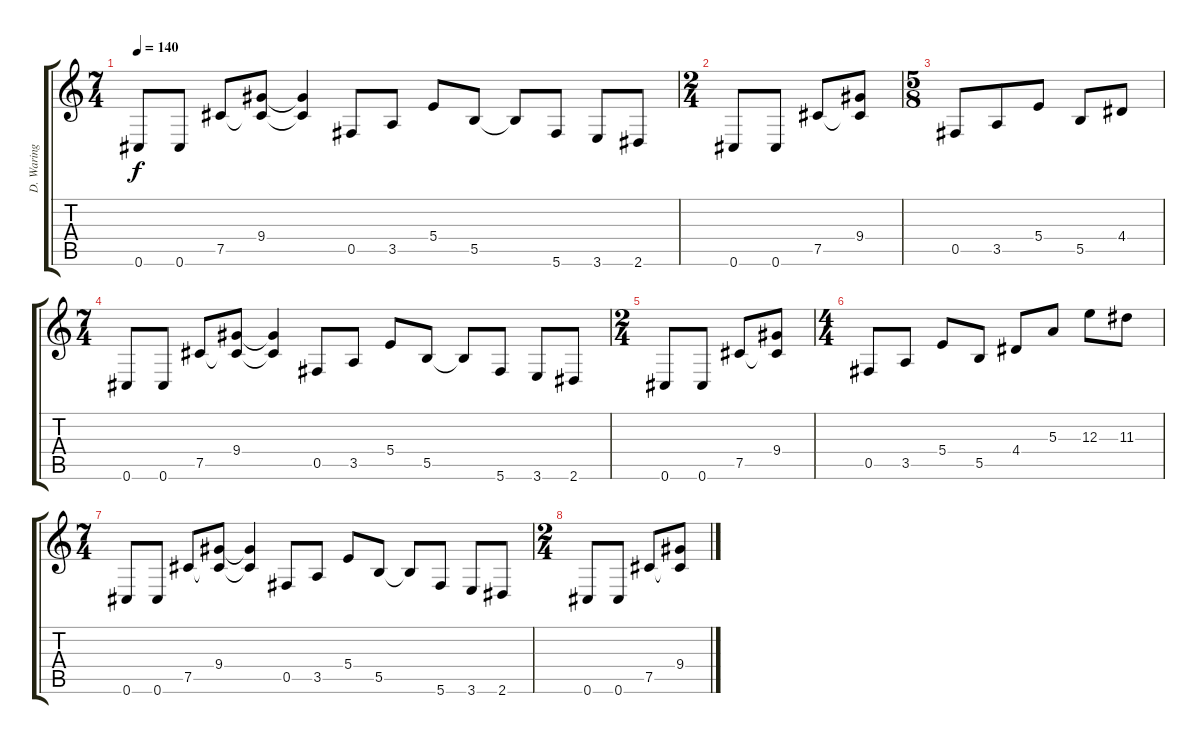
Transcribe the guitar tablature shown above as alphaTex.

\track ("D. Waring Gtr." "D. Waring ") {instrument distortionguitar}
\staff {score tabs}
\tuning (Db4 Ab3 E3 B2 Gb2 Db2) {hide}
\ts (7 4)
\tempo 140
\clef g2
\ks c
0.6.8{dy f} 0.6.8 7.5.8 (9.4 7.5{t}).8 (9.4{t} 7.5{t}).4 0.5.8 3.5.8 5.4.8 5.5.8 5.5{t}.8 5.6.8 3.6.8 2.6.8 |
\ts (2 4)
0.6.8 0.6.8 7.5.8 (9.4 7.5{t}).8 |
\ts (5 8)
0.5.8 3.5.8 5.4.8 5.5.8 4.4.8 |
\ts (7 4)
0.6.8 0.6.8 7.5.8 (9.4 7.5{t}).8 (9.4{t} 7.5{t}).4 0.5.8 3.5.8 5.4.8 5.5.8 5.5{t}.8 5.6.8 3.6.8 2.6.8 |
\ts (2 4)
0.6.8 0.6.8 7.5.8 (9.4 7.5{t}).8 |
\ts (4 4)
0.5.8 3.5.8 5.4.8 5.5.8 4.4.8 5.3.8 12.3.8 11.3.8 |
\ts (7 4)
0.6.8 0.6.8 7.5.8 (9.4 7.5{t}).8 (9.4{t} 7.5{t}).4 0.5.8 3.5.8 5.4.8 5.5.8 5.5{t}.8 5.6.8 3.6.8 2.6.8 |
\ts (2 4)
0.6.8 0.6.8 7.5.8 (9.4 7.5{t}).8
